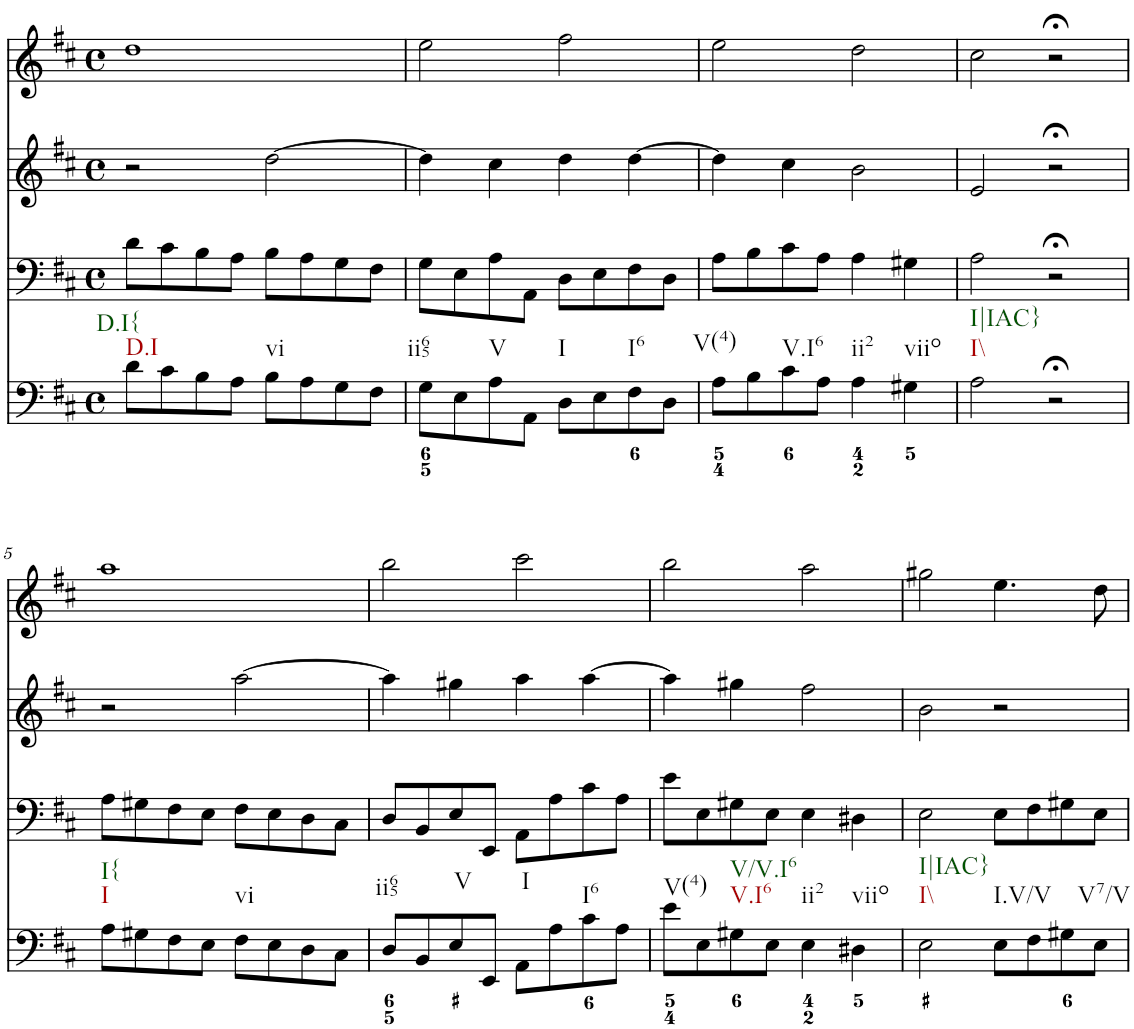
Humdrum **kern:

**kern	**kern	**kern	**kern
*part4	*part3	*part2	*part1
*staff4	*staff3	*staff2	*staff1
*I"Piano	*I"Piano	*I"Piano	*I"Piano
*I'Pno	*I'Pno	*I'Pno	*I'Pno
*clefF4	*clefF4	*clefG2	*clefG2
*k[f#c#]	*k[f#c#]	*k[f#c#]	*k[f#c#]
*D:	*D:	*D:	*D:
*M4/4	*M4/4	*M4/4	*M4/4
*met(c)	*met(c)	*met(c)	*met(c)
=1	=1	=1	=1
!LO:TX:b:t=D.I	!	!	!
!LO:TX:b:t=D.I{	!	!	!
8d\L	8d\L	2r	1dd
8c#\	8c#\	.	.
8B\	8B\	.	.
8A\J	8A\J	.	.
!LO:TX:b:t=vi	!	!	!
8B\L	8B\L	[2dd\	.
8A\	8A\	.	.
8G\	8G\	.	.
8F#\J	8F#\J	.	.
=2	=2	=2	=2
!LO:TX:b:t=ii65	!	!	!
8G\L	8G\L	4dd\]	2ee\
8E\	8E\	.	.
!LO:TX:b:t=V	!	!	!
8A\	8A\	4cc#\	.
8AA\J	8AA\J	.	.
!LO:TX:b:t=I	!	!	!
8D\L	8D\L	4dd\	2ff#\
8E\	8E\	.	.
!LO:TX:b:t=I6	!	!	!
8F#\	8F#\	[4dd\	.
8D\J	8D\J	.	.
=3	=3	=3	=3
!LO:TX:b:t=V(4)	!	!	!
8A\L	8A\L	4dd\]	2ee\
8B\	8B\	.	.
!LO:TX:b:t=V.I6	!	!	!
8c#\	8c#\	4cc#\	.
8A\J	8A\J	.	.
!LO:TX:b:t=ii2	!	!	!
4A\	4A\	2b\	2dd\
!LO:TX:b:t=viio	!	!	!
4G#X\	4G#X\	.	.
=4	=4	=4	=4
!LO:TX:b:t=I\\	!	!	!
!LO:TX:b:t=I|IAC}	!	!	!
2A\	2A\	2e/	2cc#\
2r;<	2r;<	2r;<	2r;<
!!LO:LB:g=z
=5	=5	=5	=5
!LO:TX:b:t=I	!	!	!
!LO:TX:b:t=I{	!	!	!
8A\L	8A\L	2r	1aa
8G#X\	8G#X\	.	.
8F#\	8F#\	.	.
8E\J	8E\J	.	.
!LO:TX:b:t=vi	!	!	!
8F#\L	8F#\L	[2aa\	.
8E\	8E\	.	.
8D\	8D\	.	.
8C#\J	8C#\J	.	.
=6	=6	=6	=6
!LO:TX:b:t=ii65	!	!	!
8D/L	8D/L	4aa\]	2bb\
8BB/	8BB/	.	.
!LO:TX:b:t=V	!	!	!
8E/	8E/	4gg#X\	.
8EE/J	8EE/J	.	.
!LO:TX:b:t=I	!	!	!
8AA\L	8AA\L	4aa\	2ccc#\
8A\	8A\	.	.
!LO:TX:b:t=I6	!	!	!
8c#\	8c#\	[4aa\	.
8A\J	8A\J	.	.
=7	=7	=7	=7
!LO:TX:b:t=V(4)	!	!	!
8e\L	8e\L	4aa\]	2bb\
8E\	8E\	.	.
!LO:TX:b:t=V.I6	!	!	!
!LO:TX:b:t=V/V.I6	!	!	!
8G#X\	8G#X\	4gg#X\	.
8E\J	8E\J	.	.
!LO:TX:b:t=ii2	!	!	!
4E\	4E\	2ff#\	2aa\
!LO:TX:b:t=viio	!	!	!
4D#X\	4D#X\	.	.
=8	=8	=8	=8
!LO:TX:b:t=I\\	!	!	!
!LO:TX:b:t=I|IAC}	!	!	!
2E\	2E\	2b\	2gg#X\
!LO:TX:b:t=I.V/V	!	!	!
8E\L	8E\L	2r	4.ee\
8F#\	8F#\	.	.
8G#X\	8G#X\	.	.
!LO:TX:b:t=V7/V	!	!	!
8E\J	8E\J	.	8dd\
=	=	=	=
*-	*-	*-	*-
